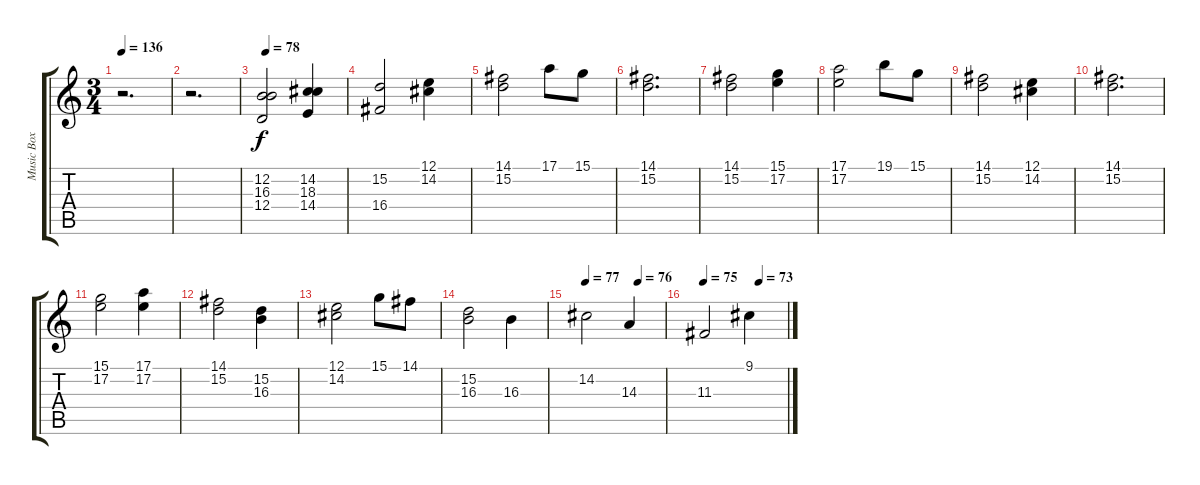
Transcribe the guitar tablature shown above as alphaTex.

\track ("Music Box 1" "Music Box ") {instrument musicbox}
\staff {score tabs}
\tuning (E4 B3 G3 D3 A2 E2) {hide}
\ts (3 4)
\tempo 136
\clef g2
\ks c
r.2{d dy f} |
r.2{d} |
\tempo 78
(12.2 16.3 12.4).2{volume 8} (14.2 18.3 14.4).4 |
(15.2 16.4).2 (12.1 14.2).4 |
(14.1 15.2).2 17.1.8 15.1.8 |
(14.1 15.2).2{d} |
(14.1 15.2).2 (15.1 17.2).4 |
(17.1 17.2).2 19.1.8 15.1.8 |
(14.1 15.2).2 (12.1 14.2).4 |
(14.1 15.2).2{d} |
(15.1 17.2).2 (17.1 17.2).4 |
(14.1 15.2).2 (15.2 16.3).4 |
(12.1 14.2).2 15.1.8 14.1.8 |
(15.2 16.3).2 16.3.4 |
\tempo 77
\tempo (76 0.6666666666666666)
14.2.2 14.3.4 |
\tempo 75
\tempo (73 0.6666666666666666)
11.3.2 9.1.4
